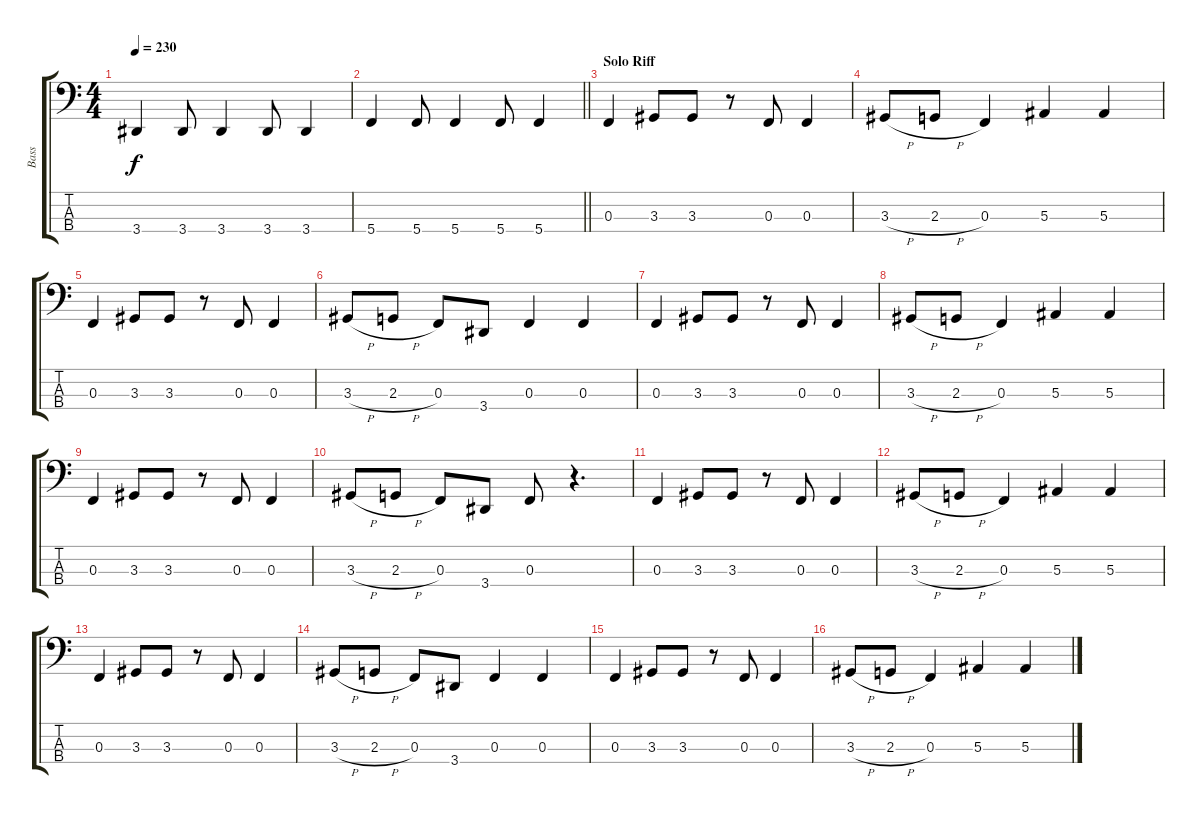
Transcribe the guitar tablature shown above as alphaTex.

\track ("Bass" "Bass") {instrument electricbasspick}
\staff {score tabs}
\tuning (Eb2 Bb1 F1 C1) {hide}
\ts (4 4)
\tempo 230
\clef f4
\ks c
3.4.4{dy f} 3.4.8 3.4.4 3.4.8 3.4.4 |
\barLineRight lightlight
5.4.4 5.4.8 5.4.4 5.4.8 5.4.4 |
\section ("" "Solo Riff")
0.3.4 3.3.8 3.3.8 r.8 0.3.8 0.3.4 |
3.3{h}.8 2.3{h}.8 0.3.4 5.3.4 5.3.4 |
0.3.4 3.3.8 3.3.8 r.8 0.3.8 0.3.4 |
3.3{h}.8 2.3{h}.8 0.3.8 3.4.8 0.3.4 0.3.4 |
0.3.4 3.3.8 3.3.8 r.8 0.3.8 0.3.4 |
3.3{h}.8 2.3{h}.8 0.3.4 5.3.4 5.3.4 |
0.3.4 3.3.8 3.3.8 r.8 0.3.8 0.3.4 |
3.3{h}.8 2.3{h}.8 0.3.8 3.4.8 0.3.8 r.4{d} |
0.3.4 3.3.8 3.3.8 r.8 0.3.8 0.3.4 |
3.3{h}.8 2.3{h}.8 0.3.4 5.3.4 5.3.4 |
0.3.4 3.3.8 3.3.8 r.8 0.3.8 0.3.4 |
3.3{h}.8 2.3{h}.8 0.3.8 3.4.8 0.3.4 0.3.4 |
0.3.4 3.3.8 3.3.8 r.8 0.3.8 0.3.4 |
3.3{h}.8 2.3{h}.8 0.3.4 5.3.4 5.3.4
